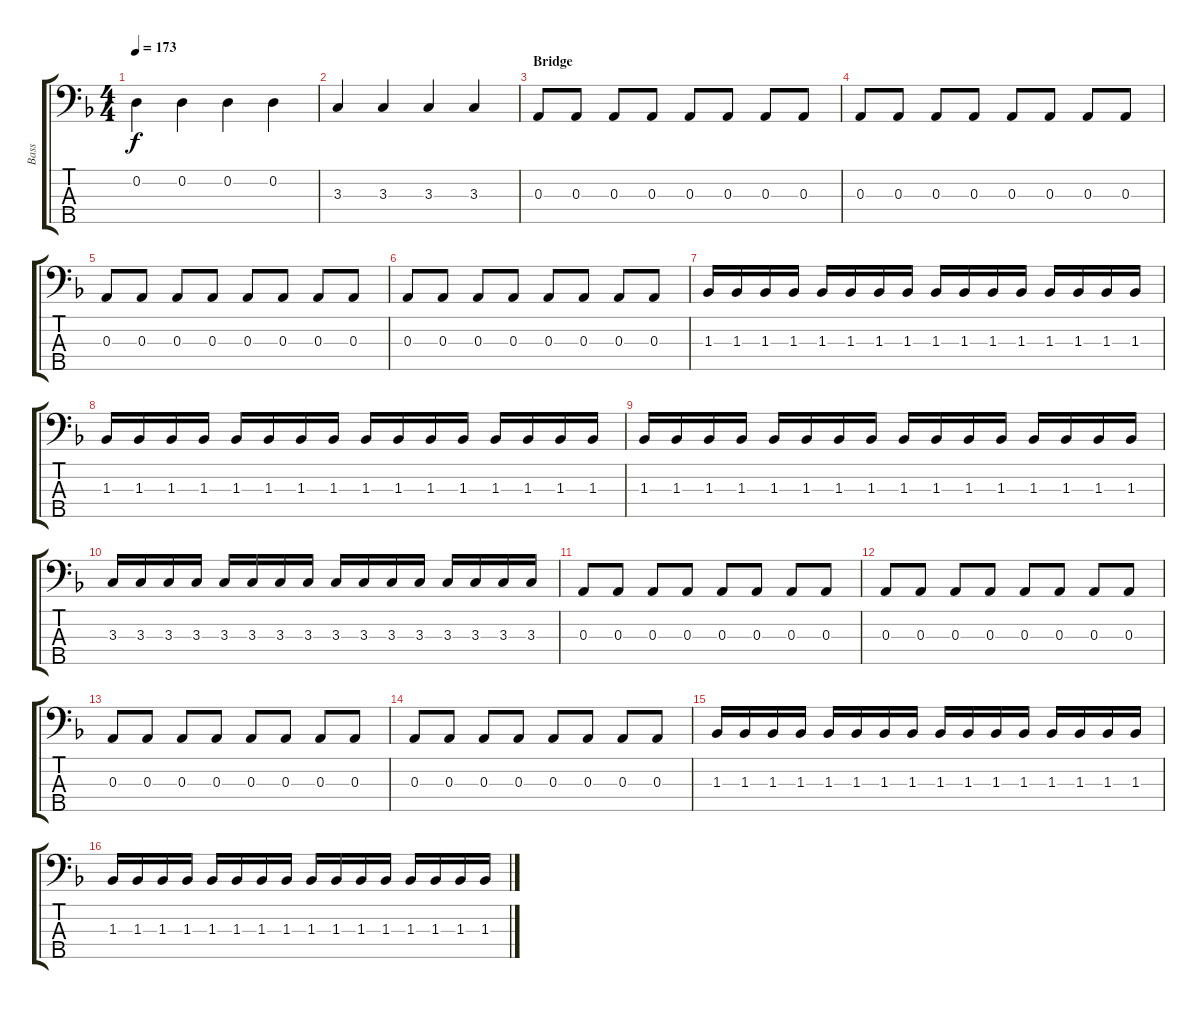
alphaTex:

\track ("Bass" "Bass") {instrument electricbasspick}
\staff {score tabs}
\tuning (G2 D2 A1 E1 B0) {hide}
\ts (4 4)
\tempo 173
\clef f4
\ks dminor
0.2.4{dy f} 0.2.4 0.2.4 0.2.4 |
3.3.4 3.3.4 3.3.4 3.3.4 |
\section ("" "Bridge")
0.3.8 0.3.8 0.3.8 0.3.8 0.3.8 0.3.8 0.3.8 0.3.8 |
0.3.8 0.3.8 0.3.8 0.3.8 0.3.8 0.3.8 0.3.8 0.3.8 |
0.3.8 0.3.8 0.3.8 0.3.8 0.3.8 0.3.8 0.3.8 0.3.8 |
0.3.8 0.3.8 0.3.8 0.3.8 0.3.8 0.3.8 0.3.8 0.3.8 |
1.3.16 1.3.16 1.3.16 1.3.16 1.3.16 1.3.16 1.3.16 1.3.16 1.3.16 1.3.16 1.3.16 1.3.16 1.3.16 1.3.16 1.3.16 1.3.16 |
1.3.16 1.3.16 1.3.16 1.3.16 1.3.16 1.3.16 1.3.16 1.3.16 1.3.16 1.3.16 1.3.16 1.3.16 1.3.16 1.3.16 1.3.16 1.3.16 |
1.3.16 1.3.16 1.3.16 1.3.16 1.3.16 1.3.16 1.3.16 1.3.16 1.3.16 1.3.16 1.3.16 1.3.16 1.3.16 1.3.16 1.3.16 1.3.16 |
3.3.16 3.3.16 3.3.16 3.3.16 3.3.16 3.3.16 3.3.16 3.3.16 3.3.16 3.3.16 3.3.16 3.3.16 3.3.16 3.3.16 3.3.16 3.3.16 |
0.3.8 0.3.8 0.3.8 0.3.8 0.3.8 0.3.8 0.3.8 0.3.8 |
0.3.8 0.3.8 0.3.8 0.3.8 0.3.8 0.3.8 0.3.8 0.3.8 |
0.3.8 0.3.8 0.3.8 0.3.8 0.3.8 0.3.8 0.3.8 0.3.8 |
0.3.8 0.3.8 0.3.8 0.3.8 0.3.8 0.3.8 0.3.8 0.3.8 |
1.3.16 1.3.16 1.3.16 1.3.16 1.3.16 1.3.16 1.3.16 1.3.16 1.3.16 1.3.16 1.3.16 1.3.16 1.3.16 1.3.16 1.3.16 1.3.16 |
1.3.16 1.3.16 1.3.16 1.3.16 1.3.16 1.3.16 1.3.16 1.3.16 1.3.16 1.3.16 1.3.16 1.3.16 1.3.16 1.3.16 1.3.16 1.3.16
